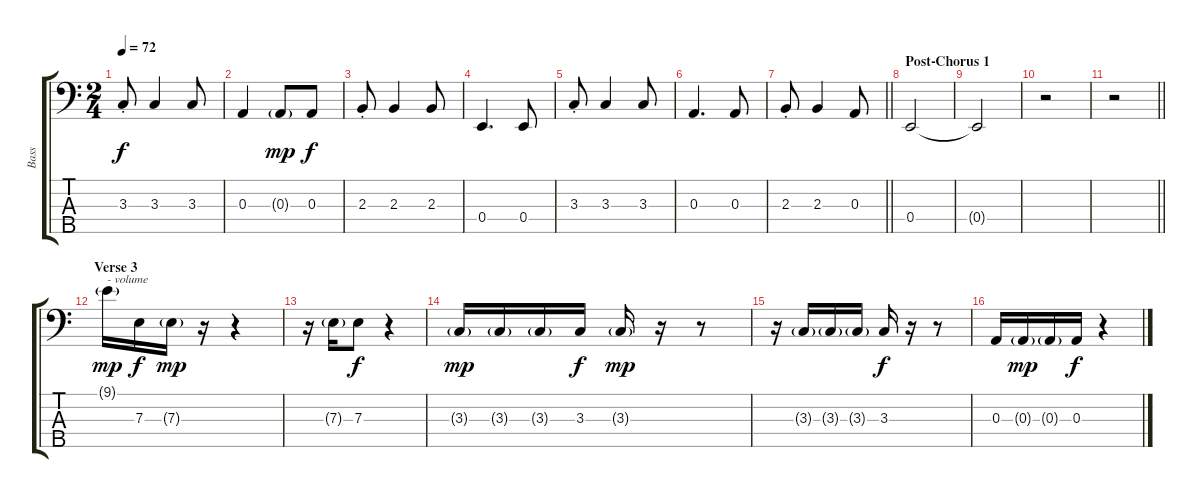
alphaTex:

\track ("Bass" "Bass") {instrument electricbassfinger}
\staff {score tabs}
\tuning (G2 D2 A1 E1 B0) {hide}
\ts (2 4)
\tempo 72
\clef f4
\ks c
3.3{st}.8{dy f} 3.3.4 3.3.8 |
0.3.4 0.3{g}.8{dy mp} 0.3.8{dy f} |
2.3{st}.8 2.3.4 2.3.8 |
0.4.4{d} 0.4.8 |
3.3{st}.8 3.3.4 3.3.8 |
0.3.4{d} 0.3.8 |
\barLineRight lightlight
2.3{st}.8 2.3.4 0.3.8 |
\section ("" "Post-Chorus 1")
0.4.2 |
0.4{t}.2 |
r.2 |
\barLineRight lightlight
r.2 |
\section ("" "Verse 3")
9.1{g}.16{txt "- volume" dy mp volume 5} 7.3.16{dy f} 7.3{g}.16{dy mp} r.16 r.4 |
r.16 7.3{g}.16 7.3.8{dy f} r.4 |
3.3{g}.16{dy mp} 3.3{g}.16 3.3{g}.16 3.3.16{dy f} 3.3{g}.16{dy mp} r.16 r.8 |
r.16 3.3{g}.16 3.3{g}.16 3.3{g}.16 3.3.16{dy f} r.16 r.8 |
0.3.16 0.3{g}.16{dy mp} 0.3{g}.16 0.3.16{dy f} r.4
